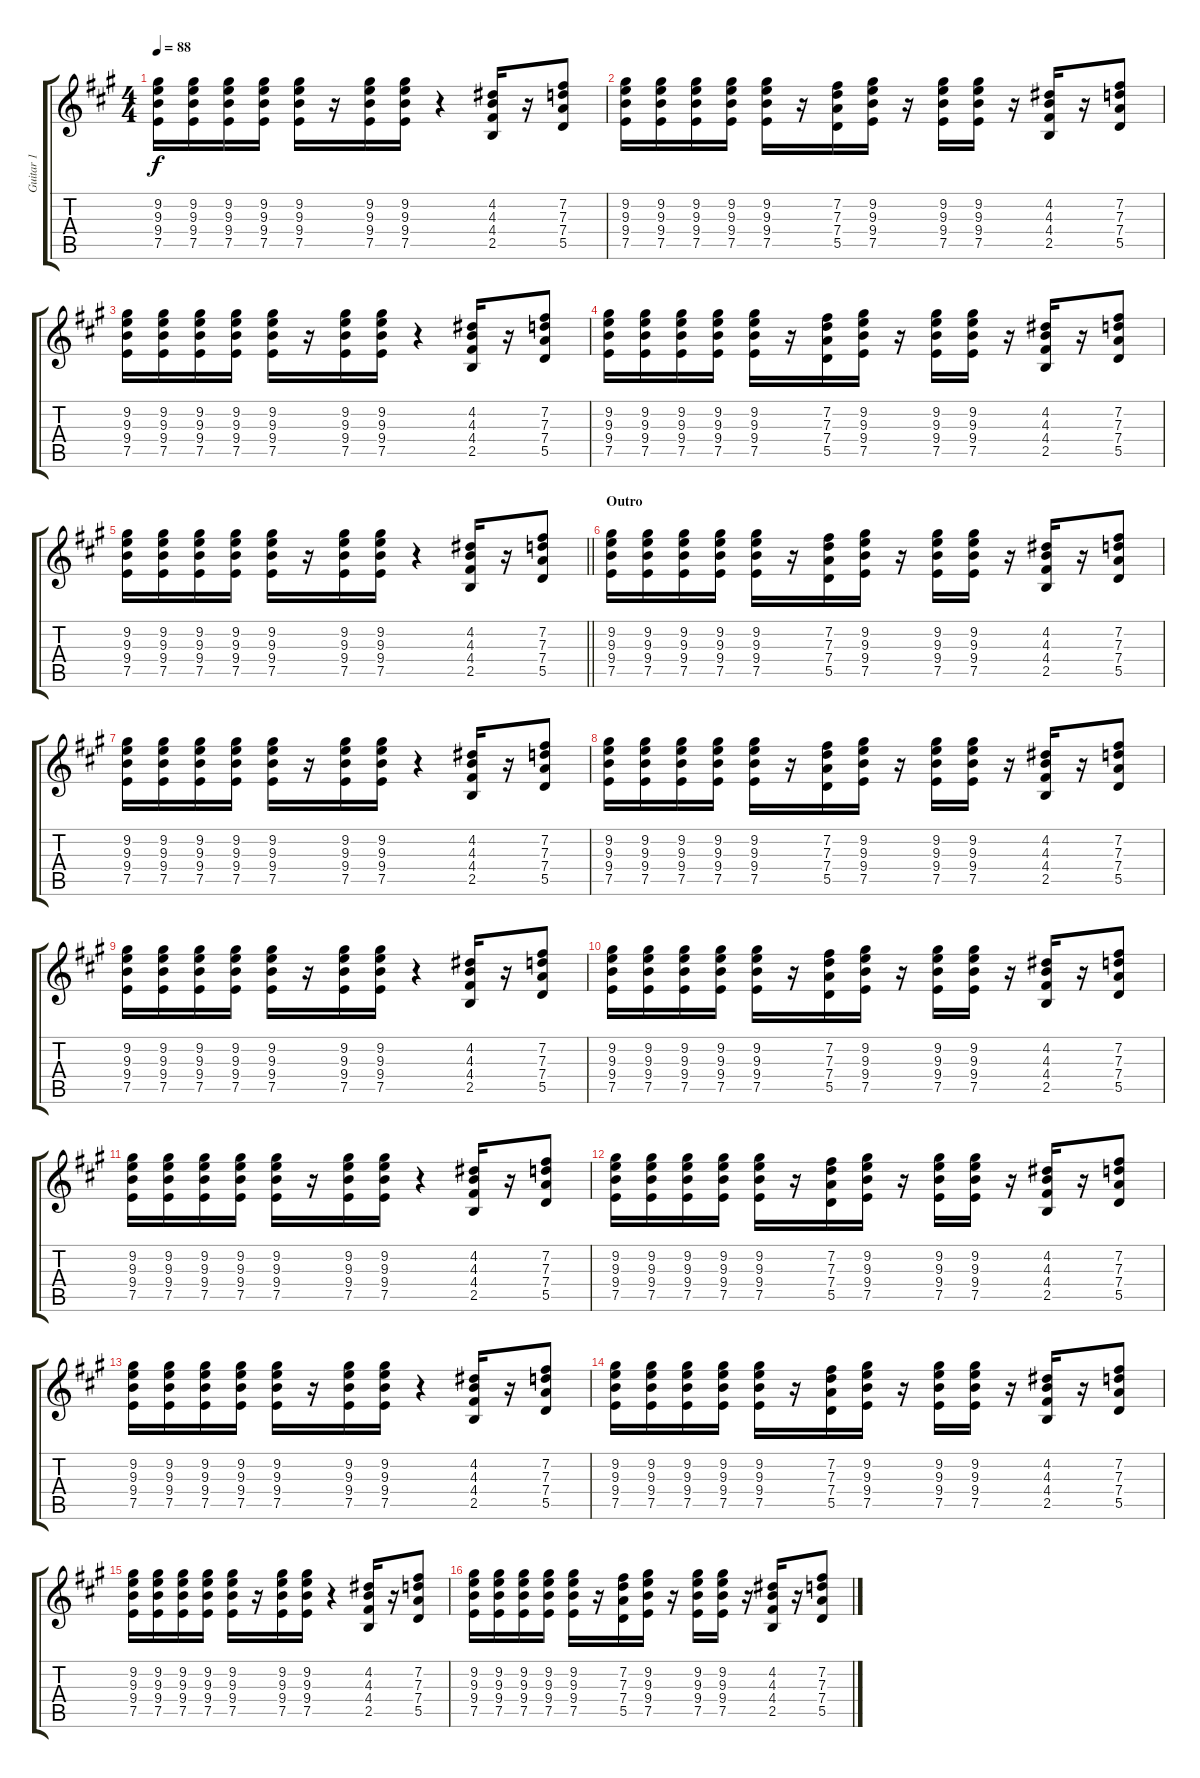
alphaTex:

\track ("Guitar 1" "Guitar 1") {instrument distortionguitar}
\staff {score tabs}
\tuning (E4 B3 G3 D3 A2 E2) {hide}
\ts (4 4)
\tempo 88
\clef g2
\ks a
(9.2 9.3 9.4 7.5).16{dy f} (9.2 9.3 9.4 7.5).16 (9.2 9.3 9.4 7.5).16 (9.2 9.3 9.4 7.5).16 (9.2 9.3 9.4 7.5).16 r.16 (9.2 9.3 9.4 7.5).16 (9.2 9.3 9.4 7.5).16 r.4 (4.2 4.3 4.4 2.5).16 r.16 (7.2 7.3 7.4 5.5).8 |
(9.2 9.3 9.4 7.5).16 (9.2 9.3 9.4 7.5).16 (9.2 9.3 9.4 7.5).16 (9.2 9.3 9.4 7.5).16 (9.2 9.3 9.4 7.5).16 r.16 (7.2 7.3 7.4 5.5).16 (9.2 9.3 9.4 7.5).16 r.16 (9.2 9.3 9.4 7.5).16 (9.2 9.3 9.4 7.5).16 r.16 (4.2 4.3 4.4 2.5).16 r.16 (7.2 7.3 7.4 5.5).8 |
(9.2 9.3 9.4 7.5).16 (9.2 9.3 9.4 7.5).16 (9.2 9.3 9.4 7.5).16 (9.2 9.3 9.4 7.5).16 (9.2 9.3 9.4 7.5).16 r.16 (9.2 9.3 9.4 7.5).16 (9.2 9.3 9.4 7.5).16 r.4 (4.2 4.3 4.4 2.5).16 r.16 (7.2 7.3 7.4 5.5).8 |
(9.2 9.3 9.4 7.5).16 (9.2 9.3 9.4 7.5).16 (9.2 9.3 9.4 7.5).16 (9.2 9.3 9.4 7.5).16 (9.2 9.3 9.4 7.5).16 r.16 (7.2 7.3 7.4 5.5).16 (9.2 9.3 9.4 7.5).16 r.16 (9.2 9.3 9.4 7.5).16 (9.2 9.3 9.4 7.5).16 r.16 (4.2 4.3 4.4 2.5).16 r.16 (7.2 7.3 7.4 5.5).8 |
\barLineRight lightlight
(9.2 9.3 9.4 7.5).16 (9.2 9.3 9.4 7.5).16 (9.2 9.3 9.4 7.5).16 (9.2 9.3 9.4 7.5).16 (9.2 9.3 9.4 7.5).16 r.16 (9.2 9.3 9.4 7.5).16 (9.2 9.3 9.4 7.5).16 r.4 (4.2 4.3 4.4 2.5).16 r.16 (7.2 7.3 7.4 5.5).8 |
\section ("" "Outro")
(9.2 9.3 9.4 7.5).16 (9.2 9.3 9.4 7.5).16 (9.2 9.3 9.4 7.5).16 (9.2 9.3 9.4 7.5).16 (9.2 9.3 9.4 7.5).16 r.16 (7.2 7.3 7.4 5.5).16 (9.2 9.3 9.4 7.5).16 r.16 (9.2 9.3 9.4 7.5).16 (9.2 9.3 9.4 7.5).16 r.16 (4.2 4.3 4.4 2.5).16 r.16 (7.2 7.3 7.4 5.5).8 |
(9.2 9.3 9.4 7.5).16 (9.2 9.3 9.4 7.5).16 (9.2 9.3 9.4 7.5).16 (9.2 9.3 9.4 7.5).16 (9.2 9.3 9.4 7.5).16 r.16 (9.2 9.3 9.4 7.5).16 (9.2 9.3 9.4 7.5).16 r.4 (4.2 4.3 4.4 2.5).16 r.16 (7.2 7.3 7.4 5.5).8 |
(9.2 9.3 9.4 7.5).16 (9.2 9.3 9.4 7.5).16 (9.2 9.3 9.4 7.5).16 (9.2 9.3 9.4 7.5).16 (9.2 9.3 9.4 7.5).16 r.16 (7.2 7.3 7.4 5.5).16 (9.2 9.3 9.4 7.5).16 r.16 (9.2 9.3 9.4 7.5).16 (9.2 9.3 9.4 7.5).16 r.16 (4.2 4.3 4.4 2.5).16 r.16 (7.2 7.3 7.4 5.5).8 |
(9.2 9.3 9.4 7.5).16 (9.2 9.3 9.4 7.5).16 (9.2 9.3 9.4 7.5).16 (9.2 9.3 9.4 7.5).16 (9.2 9.3 9.4 7.5).16 r.16 (9.2 9.3 9.4 7.5).16 (9.2 9.3 9.4 7.5).16 r.4 (4.2 4.3 4.4 2.5).16 r.16 (7.2 7.3 7.4 5.5).8 |
(9.2 9.3 9.4 7.5).16 (9.2 9.3 9.4 7.5).16 (9.2 9.3 9.4 7.5).16 (9.2 9.3 9.4 7.5).16 (9.2 9.3 9.4 7.5).16 r.16 (7.2 7.3 7.4 5.5).16 (9.2 9.3 9.4 7.5).16 r.16 (9.2 9.3 9.4 7.5).16 (9.2 9.3 9.4 7.5).16 r.16 (4.2 4.3 4.4 2.5).16 r.16 (7.2 7.3 7.4 5.5).8 |
(9.2 9.3 9.4 7.5).16 (9.2 9.3 9.4 7.5).16 (9.2 9.3 9.4 7.5).16 (9.2 9.3 9.4 7.5).16 (9.2 9.3 9.4 7.5).16 r.16 (9.2 9.3 9.4 7.5).16 (9.2 9.3 9.4 7.5).16 r.4 (4.2 4.3 4.4 2.5).16 r.16 (7.2 7.3 7.4 5.5).8 |
(9.2 9.3 9.4 7.5).16 (9.2 9.3 9.4 7.5).16 (9.2 9.3 9.4 7.5).16 (9.2 9.3 9.4 7.5).16 (9.2 9.3 9.4 7.5).16 r.16 (7.2 7.3 7.4 5.5).16 (9.2 9.3 9.4 7.5).16 r.16 (9.2 9.3 9.4 7.5).16 (9.2 9.3 9.4 7.5).16 r.16 (4.2 4.3 4.4 2.5).16 r.16 (7.2 7.3 7.4 5.5).8 |
(9.2 9.3 9.4 7.5).16 (9.2 9.3 9.4 7.5).16 (9.2 9.3 9.4 7.5).16 (9.2 9.3 9.4 7.5).16 (9.2 9.3 9.4 7.5).16 r.16 (9.2 9.3 9.4 7.5).16 (9.2 9.3 9.4 7.5).16 r.4 (4.2 4.3 4.4 2.5).16 r.16 (7.2 7.3 7.4 5.5).8 |
(9.2 9.3 9.4 7.5).16 (9.2 9.3 9.4 7.5).16 (9.2 9.3 9.4 7.5).16 (9.2 9.3 9.4 7.5).16 (9.2 9.3 9.4 7.5).16 r.16 (7.2 7.3 7.4 5.5).16 (9.2 9.3 9.4 7.5).16 r.16 (9.2 9.3 9.4 7.5).16 (9.2 9.3 9.4 7.5).16 r.16 (4.2 4.3 4.4 2.5).16 r.16 (7.2 7.3 7.4 5.5).8 |
(9.2 9.3 9.4 7.5).16 (9.2 9.3 9.4 7.5).16 (9.2 9.3 9.4 7.5).16 (9.2 9.3 9.4 7.5).16 (9.2 9.3 9.4 7.5).16 r.16 (9.2 9.3 9.4 7.5).16 (9.2 9.3 9.4 7.5).16 r.4 (4.2 4.3 4.4 2.5).16 r.16 (7.2 7.3 7.4 5.5).8 |
(9.2 9.3 9.4 7.5).16 (9.2 9.3 9.4 7.5).16 (9.2 9.3 9.4 7.5).16 (9.2 9.3 9.4 7.5).16 (9.2 9.3 9.4 7.5).16 r.16 (7.2 7.3 7.4 5.5).16 (9.2 9.3 9.4 7.5).16 r.16 (9.2 9.3 9.4 7.5).16 (9.2 9.3 9.4 7.5).16 r.16 (4.2 4.3 4.4 2.5).16 r.16 (7.2 7.3 7.4 5.5).8
